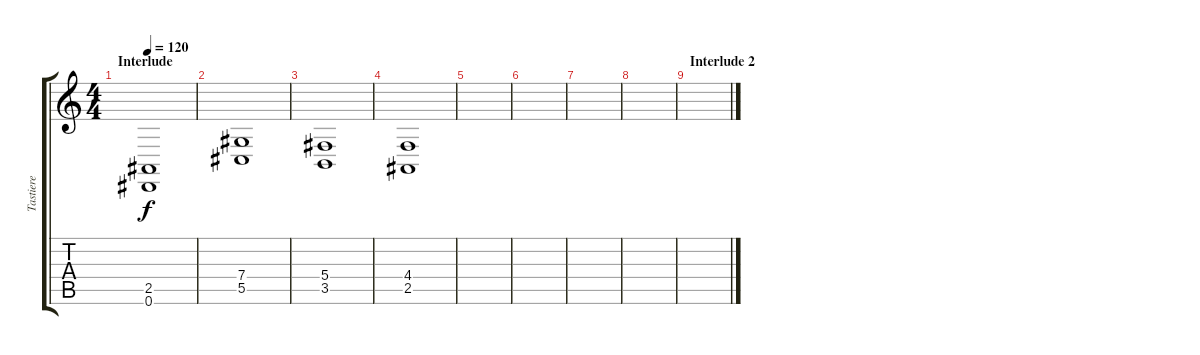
\track ("Tastiere" "Tastiere") {instrument choiraahs}
\staff {score tabs}
\tuning (Eb4 Bb3 Gb3 Db3 Ab2 Eb2) {hide}
\ts (4 4)
\section ("" "Interlude")
\tempo 120
\clef g2
\ks c
(2.5 0.6).1{dy f} |
(7.4 5.5).1 |
(5.4 3.5).1 |
(4.4 2.5).1 |
|
|
|
|
\section ("" "Interlude 2")
